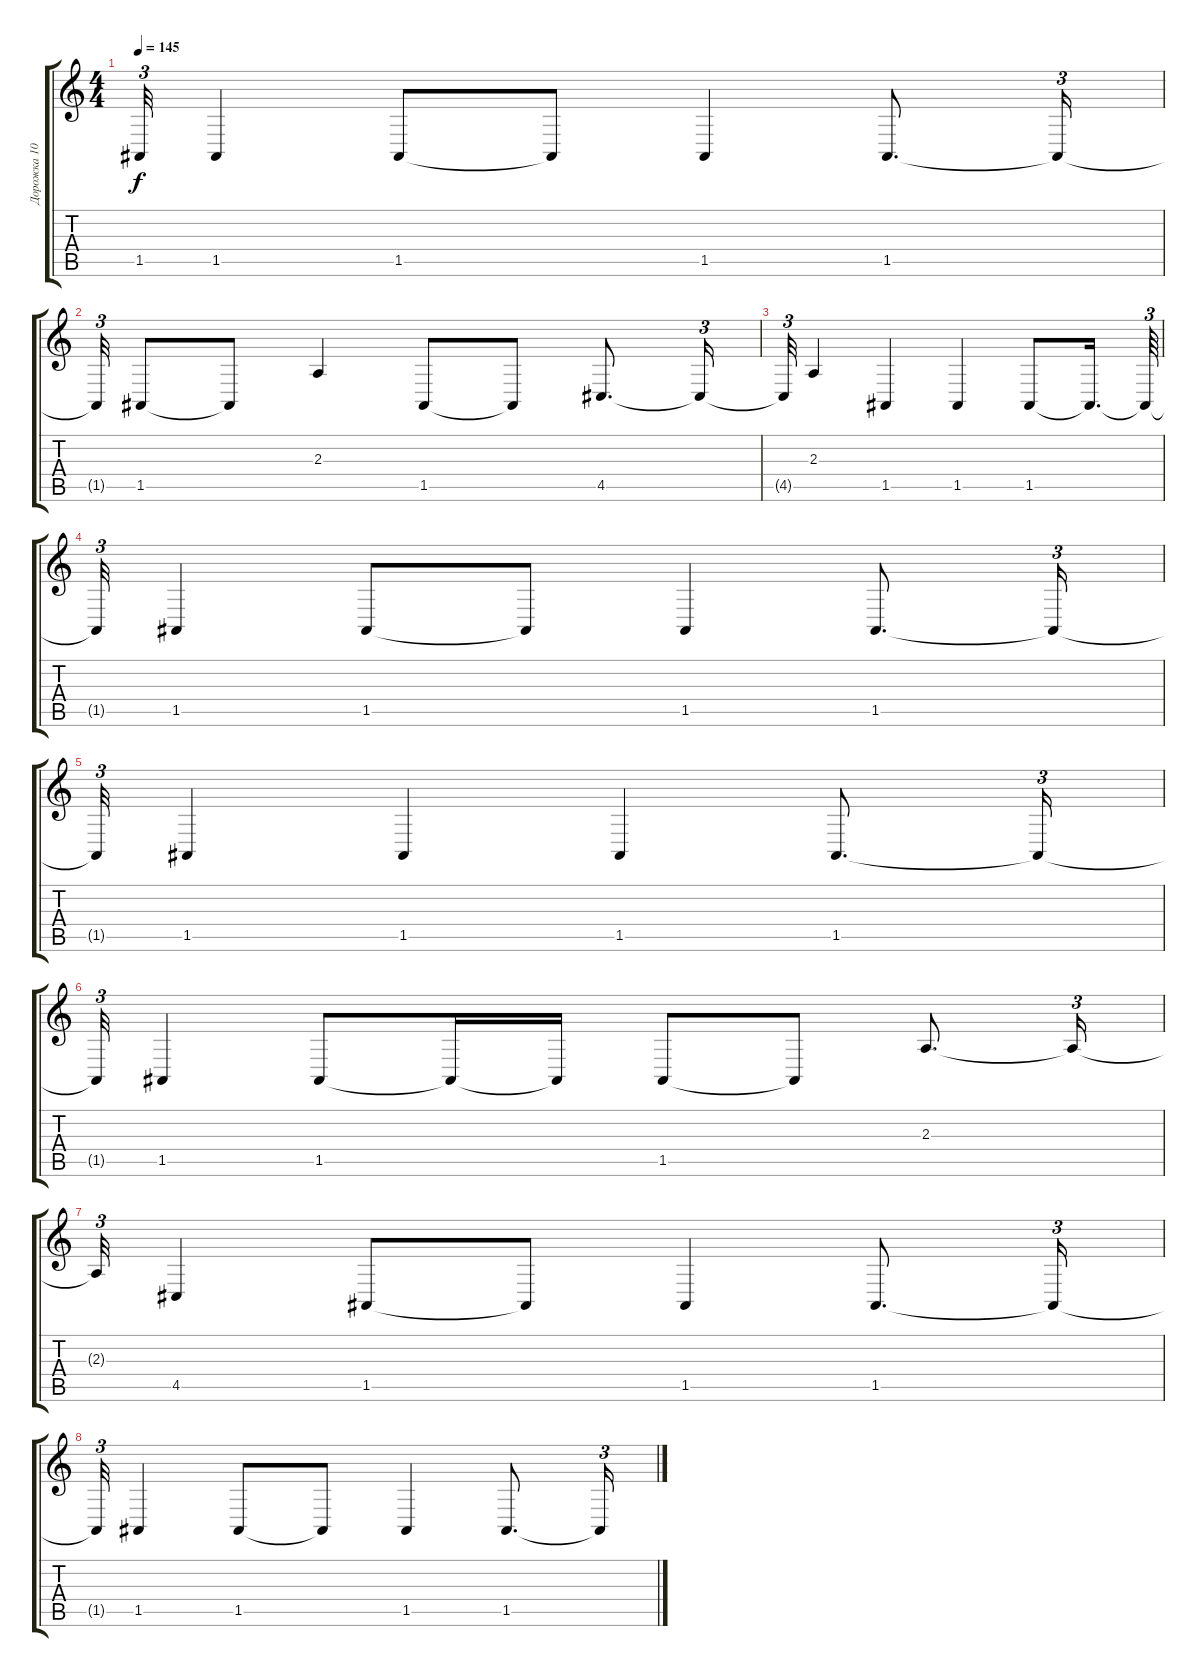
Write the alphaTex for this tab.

\track ("Дорожка 10" "Дорожка 10") {instrument brightacousticpiano}
\staff {score tabs}
\tuning (E4 B3 G3 D3 A2 E2) {hide}
\ts (4 4)
\tempo 145
\clef g2
\ks c
1.5{t}.32{tu (3 2) dy f} 1.5.4 1.5.8 1.5{t}.8 1.5.4 1.5.8{d} 1.5{t}.16{tu (3 2)} |
1.5{t}.32{tu (3 2)} 1.5.8 1.5{t}.8 2.3.4 1.5.8 1.5{t}.8 4.5.8{d} 4.5{t}.16{tu (3 2)} |
4.5{t}.32{tu (3 2)} 2.3.4 1.5.4 1.5.4 1.5.8 1.5{t}.16{d} 1.5{t}.64{tu (3 2)} |
1.5{t}.32{tu (3 2)} 1.5.4 1.5.8 1.5{t}.8 1.5.4 1.5.8{d} 1.5{t}.16{tu (3 2)} |
1.5{t}.32{tu (3 2)} 1.5.4 1.5.4 1.5.4 1.5.8{d} 1.5{t}.16{tu (3 2)} |
1.5{t}.32{tu (3 2)} 1.5.4 1.5.8 1.5{t}.16 1.5{t}.16 1.5.8 1.5{t}.8 2.3.8{d} 2.3{t}.16{tu (3 2)} |
2.3{t}.32{tu (3 2)} 4.5.4 1.5.8 1.5{t}.8 1.5.4 1.5.8{d} 1.5{t}.16{tu (3 2)} |
1.5{t}.32{tu (3 2)} 1.5.4 1.5.8 1.5{t}.8 1.5.4 1.5.8{d} 1.5{t}.16{tu (3 2)}
